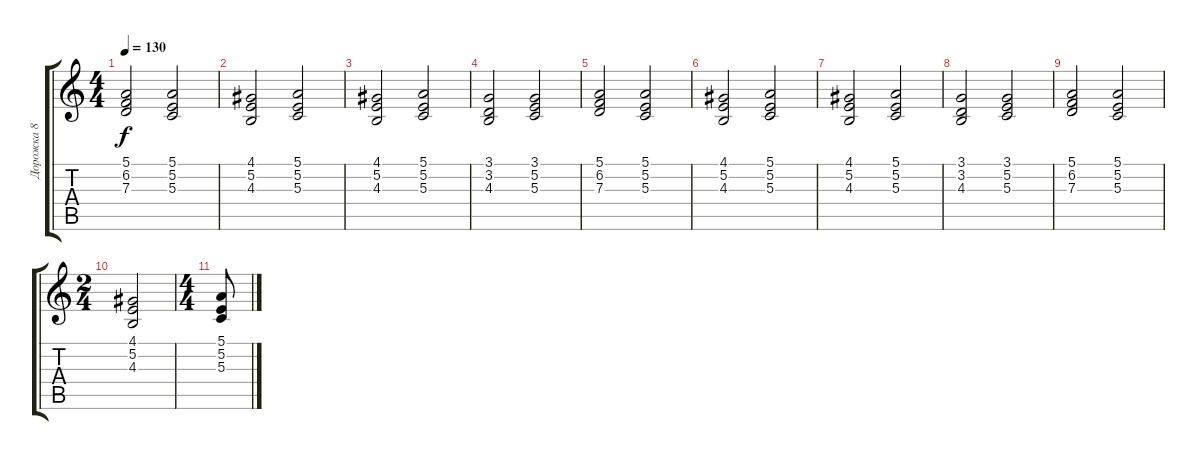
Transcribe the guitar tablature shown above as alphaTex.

\track ("Дорожка 8" "Дорожка 8") {instrument tremolostrings}
\staff {score tabs}
\tuning (E4 B3 G3 D3 A2 E2) {hide}
\ts (4 4)
\tempo 130
\clef g2
\ks c
(5.1 6.2 7.3).2{dy f} (5.1 5.2 5.3).2 |
(4.1 5.2 4.3).2 (5.1 5.2 5.3).2 |
(4.1 5.2 4.3).2 (5.1 5.2 5.3).2 |
(3.1 3.2 4.3).2 (3.1 5.2 5.3).2 |
(5.1 6.2 7.3).2 (5.1 5.2 5.3).2 |
(4.1 5.2 4.3).2 (5.1 5.2 5.3).2 |
(4.1 5.2 4.3).2 (5.1 5.2 5.3).2 |
(3.1 3.2 4.3).2 (3.1 5.2 5.3).2 |
(5.1 6.2 7.3).2 (5.1 5.2 5.3).2 |
\ts (2 4)
(4.1 5.2 4.3).2 |
\ts (4 4)
(5.1 5.2 5.3).8
